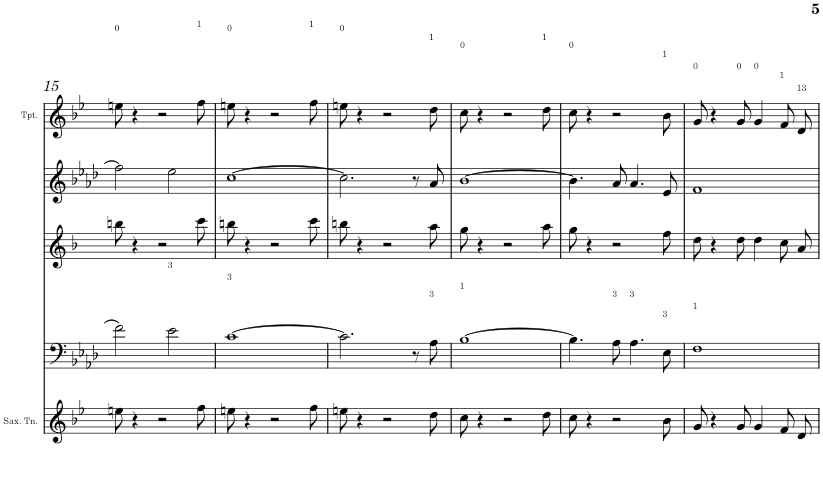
**kern	**kern	**kern	**kern	**kern
*part5	*part4	*part3	*part2	*part1
*staff5	*staff4	*staff3	*staff2	*staff1
*I"Saxofone Tenor	*I"Trombone	*I"Saxofone Alto	*I"Flauta	*I"Trumpet in Bb
*I'Sax. Tn.	*I'Trb	*	*I'Fl	*I'Tpt.
!!LO:PB:g=z
*clefG2	*clefF4	*clefG2	*clefG2	*clefG2
*Trd8c14	*	*Trd5c9	*	*Trd1c2
*k[b-e-]	*k[b-e-a-d-]	*k[b-]	*k[b-e-a-d-]	*k[b-e-]
*B-:	*A-:	*F:	*A-:	*B-:
*M4/4	*M4/4	*M4/4	*M4/4	*M4/4
=15	=15	=15	=15	=15
!	!	!	!	!LO:TX:a:t=0
8een\	2f\]	8bbn\	2ff\]	8een\
4r	.	4r	.	4r
2r	.	2r	.	2r
!	!LO:TX:a:t=3	!	!	!
.	2e-\	.	2ee-\	.
!	!	!	!	!LO:TX:a:t=1
8ff\	.	8ccc\	.	8ff\
=16	=16	=16	=16	=16
!	!	!	!	!LO:TX:a:t=0
!	!LO:TX:a:t=3	!	!	!
8een\	[>1c	8bbn\	[>1cc	8een\
4r	.	4r	.	4r
2r	.	2r	.	2r
!	!	!	!	!LO:TX:a:t=1
8ff\	.	8ccc\	.	8ff\
=17	=17	=17	=17	=17
!	!	!	!	!LO:TX:a:t=0
8een\	2.c\]	8bbn\	2.cc\]	8een\
4r	.	4r	.	4r
2r	.	2r	.	2r
.	8r	.	8r	.
!	!	!	!	!LO:TX:a:t=1
!	!LO:TX:a:t=3	!	!	!
8dd\	8A-\	8aa\	8a-/	8dd\
=18	=18	=18	=18	=18
!	!	!	!	!LO:TX:a:t=0
!	!LO:TX:a:t=1	!	!	!
8cc\	[>1B-	8gg\	[>1b-	8cc\
4r	.	4r	.	4r
2r	.	2r	.	2r
!	!	!	!	!LO:TX:a:t=1
8dd\	.	8aa\	.	8dd\
=19	=19	=19	=19	=19
!	!	!	!	!LO:TX:a:t=0
8cc\	4.B-\]	8gg\	4.b-\]	8cc\
4r	.	4r	.	4r
!	!LO:TX:a:t=3	!	!	!
2r	8A-\	2r	8a-/	2r
!	!LO:TX:a:t=3	!	!	!
.	4.A-\	.	4.a-/	.
!	!	!	!	!LO:TX:a:t=1
!	!LO:TX:a:t=3	!	!	!
8b-\	8E-\	8ff\	8e-/	8b-\
=20	=20	=20	=20	=20
!	!	!	!	!LO:TX:a:t=0
!	!LO:TX:a:t=1	!	!	!
8g/	1F	8dd\	1f	8g/
4r	.	4r	.	4r
!	!	!	!	!LO:TX:a:t=0
8g/	.	8dd\	.	8g/
!	!	!	!	!LO:TX:a:t=0
4g/	.	4dd\	.	4g/
!	!	!	!	!LO:TX:a:t=1
8f/L	.	8cc\L	.	8f/L
!	!	!	!	!LO:TX:a:t=13
8d/J	.	8a\J	.	8d/J
=	=	=	=	=
*-	*-	*-	*-	*-
